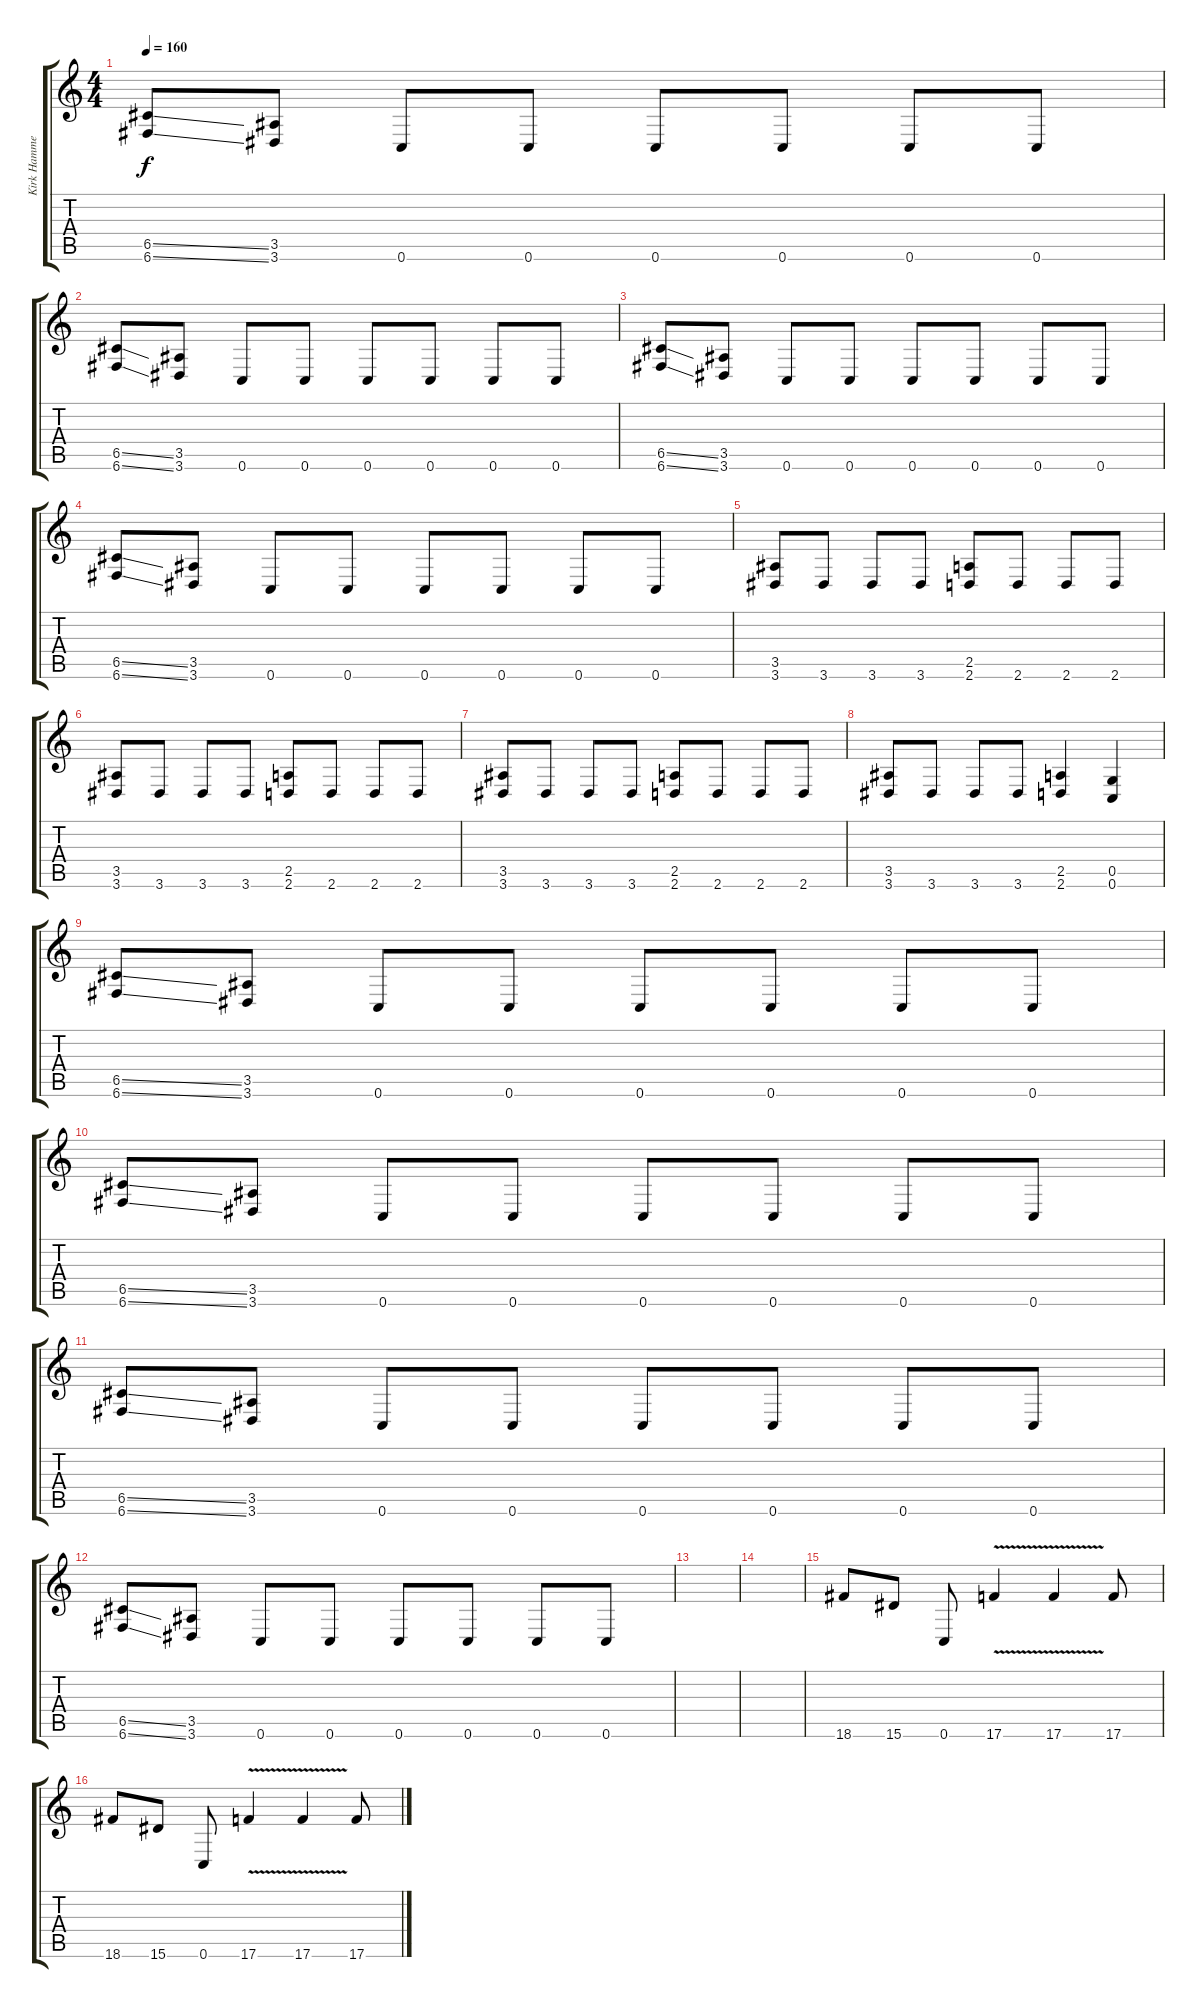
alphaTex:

\track ("Kirk Hammet" "Kirk Hamme") {instrument overdrivenguitar}
\staff {score tabs}
\tuning (D4 A3 F3 C3 G2 C2) {hide}
\ts (4 4)
\tempo 160
\clef g2
\ks c
(6.5{ss} 6.6{ss}).8{dy f} (3.5 3.6).8 0.6.8 0.6.8 0.6.8 0.6.8 0.6.8 0.6.8 |
(6.5{ss} 6.6{ss}).8 (3.5 3.6).8 0.6.8 0.6.8 0.6.8 0.6.8 0.6.8 0.6.8 |
(6.5{ss} 6.6{ss}).8 (3.5 3.6).8 0.6.8 0.6.8 0.6.8 0.6.8 0.6.8 0.6.8 |
(6.5{ss} 6.6{ss}).8 (3.5 3.6).8 0.6.8 0.6.8 0.6.8 0.6.8 0.6.8 0.6.8 |
(3.5 3.6).8 3.6.8 3.6.8 3.6.8 (2.5 2.6).8 2.6.8 2.6.8 2.6.8 |
(3.5 3.6).8 3.6.8 3.6.8 3.6.8 (2.5 2.6).8 2.6.8 2.6.8 2.6.8 |
(3.5 3.6).8 3.6.8 3.6.8 3.6.8 (2.5 2.6).8 2.6.8 2.6.8 2.6.8 |
(3.5 3.6).8 3.6.8 3.6.8 3.6.8 (2.5 2.6).4 (0.5 0.6).4 |
(6.5{ss} 6.6{ss}).8 (3.5 3.6).8 0.6.8 0.6.8 0.6.8 0.6.8 0.6.8 0.6.8 |
(6.5{ss} 6.6{ss}).8 (3.5 3.6).8 0.6.8 0.6.8 0.6.8 0.6.8 0.6.8 0.6.8 |
(6.5{ss} 6.6{ss}).8 (3.5 3.6).8 0.6.8 0.6.8 0.6.8 0.6.8 0.6.8 0.6.8 |
(6.5{ss} 6.6{ss}).8 (3.5 3.6).8 0.6.8 0.6.8 0.6.8 0.6.8 0.6.8 0.6.8 |
|
|
18.6.8 15.6.8 0.6.8 17.6{v}.4 17.6{v}.4 17.6.8 |
18.6.8 15.6.8 0.6.8 17.6{v}.4 17.6{v}.4 17.6.8
